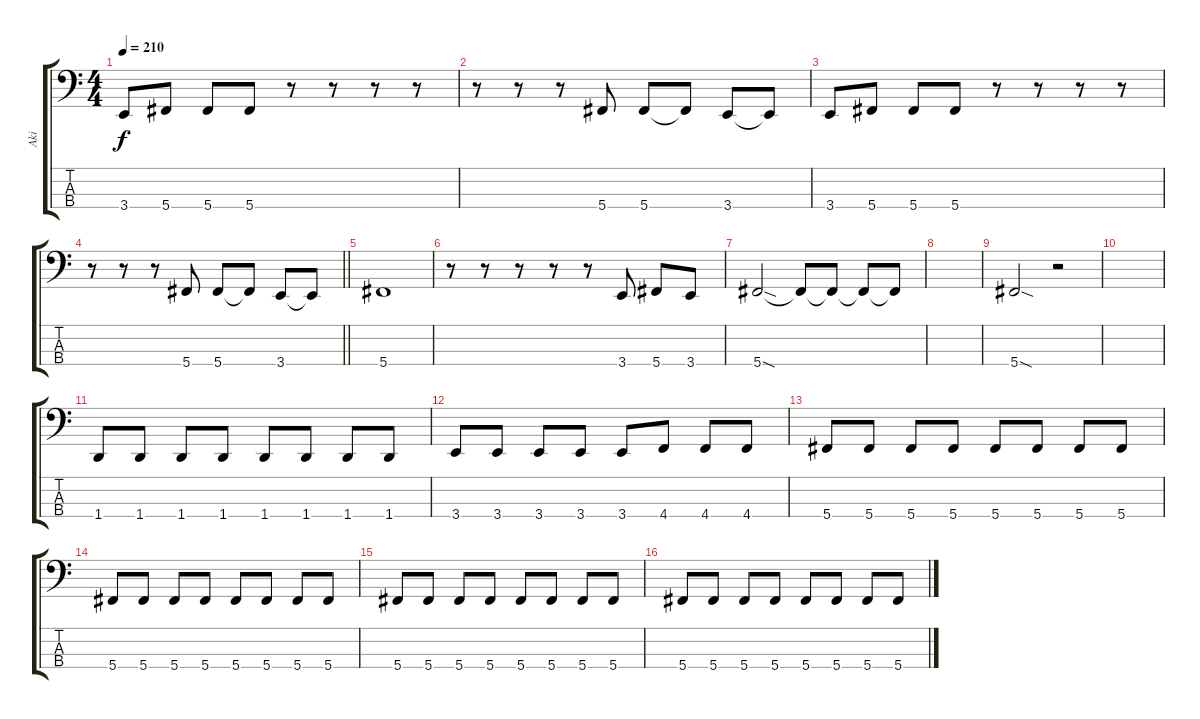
\track ("Aki" "Aki") {instrument electricbasspick}
\staff {score tabs}
\tuning (Gb2 Db2 Ab1 Db1) {hide}
\ts (4 4)
\tempo 210
\clef f4
\ks c
3.4.8{dy f} 5.4.8 5.4.8 5.4.8 r.8 r.8 r.8 r.8 |
r.8 r.8 r.8 5.4.8 5.4.8 5.4{t}.8 3.4.8 3.4{t}.8 |
3.4.8 5.4.8 5.4.8 5.4.8 r.8 r.8 r.8 r.8 |
\barLineRight lightlight
r.8 r.8 r.8 5.4.8 5.4.8 5.4{t}.8 3.4.8 3.4{t}.8 |
5.4.1 |
r.8 r.8 r.8 r.8 r.8 3.4.8 5.4.8 3.4.8 |
5.4{sod}.2 5.4{t}.8 5.4{t}.8 5.4{t}.8 5.4{t}.8 |
|
5.4{sod}.2 r.2 |
|
1.4.8 1.4.8 1.4.8 1.4.8 1.4.8 1.4.8 1.4.8 1.4.8 |
3.4.8 3.4.8 3.4.8 3.4.8 3.4.8 4.4.8 4.4.8 4.4.8 |
5.4.8 5.4.8 5.4.8 5.4.8 5.4.8 5.4.8 5.4.8 5.4.8 |
5.4.8 5.4.8 5.4.8 5.4.8 5.4.8 5.4.8 5.4.8 5.4.8 |
5.4.8 5.4.8 5.4.8 5.4.8 5.4.8 5.4.8 5.4.8 5.4.8 |
5.4.8 5.4.8 5.4.8 5.4.8 5.4.8 5.4.8 5.4.8 5.4.8
